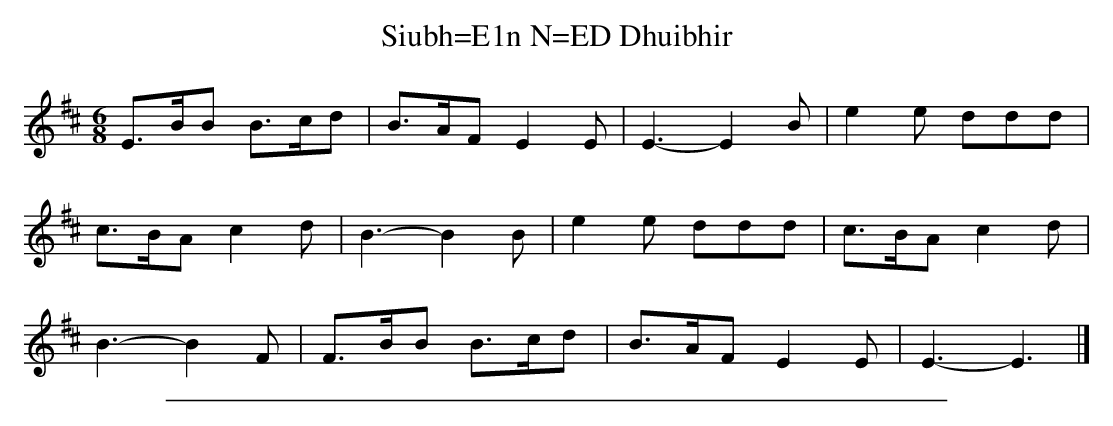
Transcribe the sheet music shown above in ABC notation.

X:1
T: Siubh=E1n N=ED Dhuibhir
M:6/8
L:1/8
K:D
E>BB B>cd | B>AF E2E | E3- E2B | e2e ddd |
c>BA c2d | B3- B2B | e2e ddd | c>BA c2d |
B3- B2F | F>BB B>cd | B>AF E2E | E3 - E3 |]
